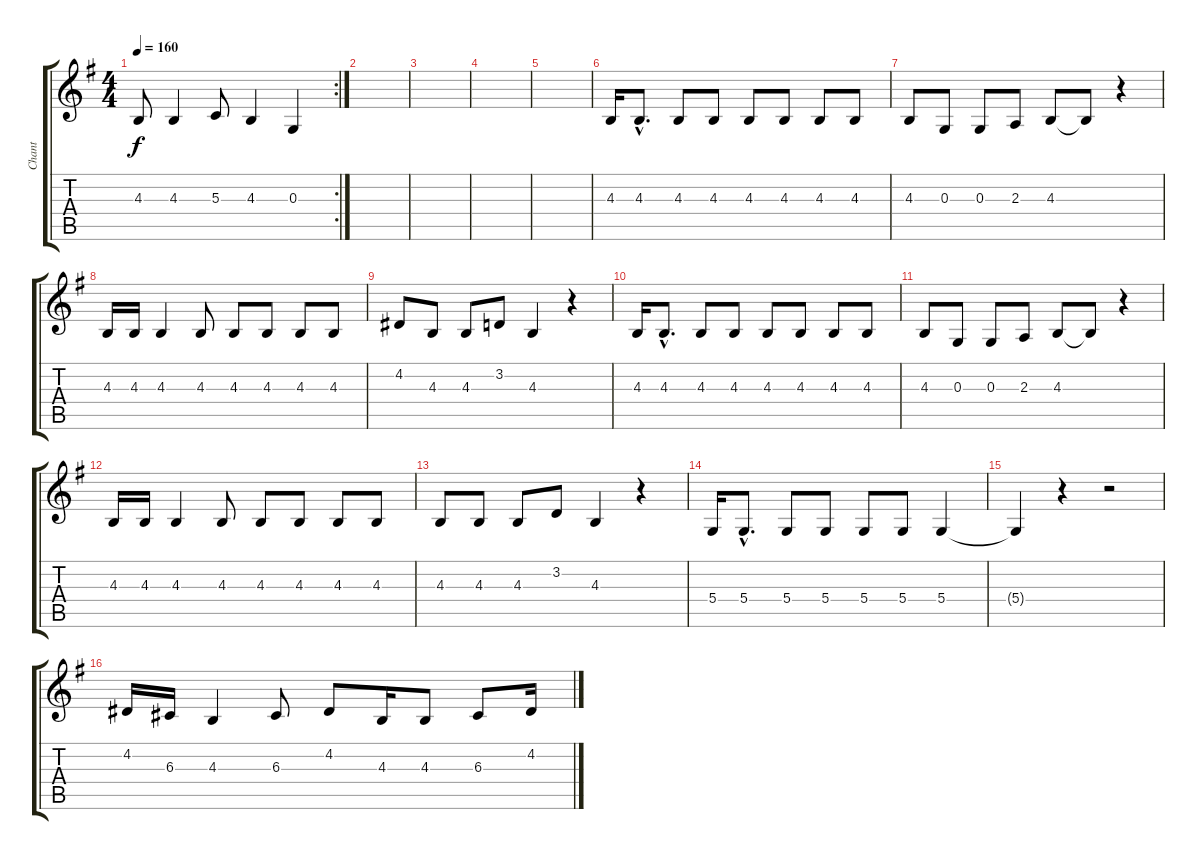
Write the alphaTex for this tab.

\track ("Chant" "Chant") {instrument cello}
\staff {score tabs}
\tuning (E4 B3 G3 D3 A2 E2) {hide}
\rc 2
\ts (4 4)
\tempo 160
\clef g2
\ks g
4.3.8{dy f} 4.3.4 5.3.8 4.3.4 0.3.4 |
|
|
|
|
4.3.16 4.3{hac}.8{d} 4.3.8 4.3.8 4.3.8 4.3.8 4.3.8 4.3.8 |
4.3.8 0.3.8 0.3.8 2.3.8 4.3.8 4.3{t}.8 r.4 |
4.3.16 4.3.16 4.3.4 4.3.8 4.3.8 4.3.8 4.3.8 4.3.8 |
4.2.8 4.3.8 4.3.8 3.2.8 4.3.4 r.4 |
4.3.16 4.3{hac}.8{d} 4.3.8 4.3.8 4.3.8 4.3.8 4.3.8 4.3.8 |
4.3.8 0.3.8 0.3.8 2.3.8 4.3.8 4.3{t}.8 r.4 |
4.3.16{instrument baritonesax} 4.3.16 4.3.4 4.3.8 4.3.8 4.3.8 4.3.8 4.3.8 |
4.3.8 4.3.8 4.3.8 3.2.8 4.3.4 r.4 |
5.4.16 5.4{hac}.8{d} 5.4.8 5.4.8 5.4.8 5.4.8 5.4.4 |
5.4{t}.4 r.4 r.2 |
4.2.16 6.3.16 4.3.4 6.3.8 4.2.8 4.3.16 4.3.8 6.3.8 4.2.16
